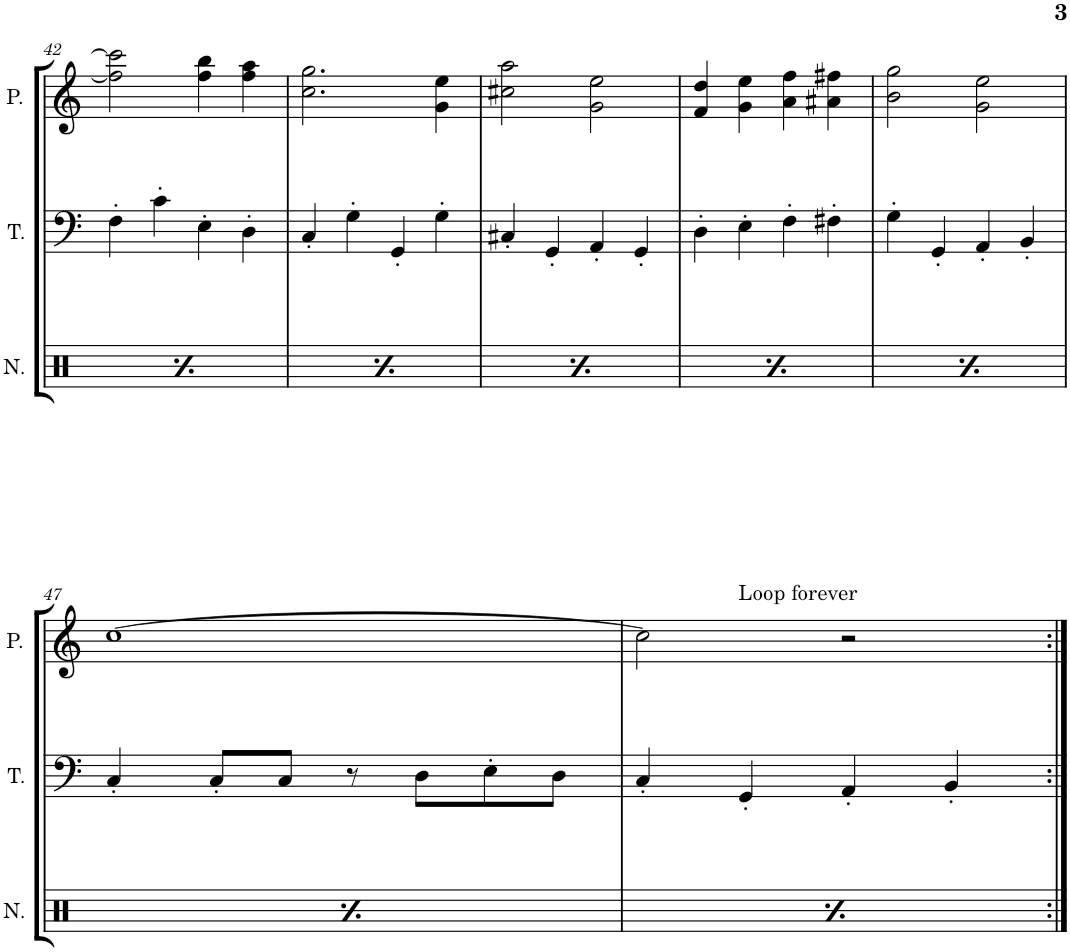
**kern	**kern	**kern
*part3	*part2	*part1
*staff3	*staff2	*staff1
*I"Noise	*I"Triangle	*I"Pulse
*I'N.	*I'T.	*I'P.
!!LO:PB:g=z
*clefX	*clefF4	*clefG2
*k[]	*k[]	*k[]
*M2/2	*M2/2	*M2/2
*met(c|)	*met(c|)	*met(c|)
=42	=42	=42
4r	4F'\	2ff\] 2ccc\]
8Rgg/L	4c'\	.
8Rgg/J	.	.
4r	4E'\	4ff\ 4bb\
4Rgg/	4D'\	4ff\ 4aa\
=43	=43	=43
4r	4C'/	2.cc\ 2.gg\
8Rgg/L	4G'\	.
8Rgg/J	.	.
4r	4GG'/	.
4Rgg/	4G'\	4g\ 4ee\
=44	=44	=44
4r	4C#X'/	2cc#X\ 2aa\
8Rgg/L	4GG'/	.
8Rgg/J	.	.
4r	4AA'/	2g\ 2ee\
4Rgg/	4GG'/	.
=45	=45	=45
4r	4D'\	4f/ 4dd/
8Rgg/L	4E'\	4g\ 4ee\
8Rgg/J	.	.
4r	4F'\	4a\ 4ff\
4Rgg/	4F#X'\	4a#X\ 4ff#X\
=46	=46	=46
4r	4G'\	2b\ 2gg\
8Rgg/L	4GG'/	.
8Rgg/J	.	.
4r	4AA'/	2g\ 2ee\
4Rgg/	4BB'/	.
!!LO:LB:g=z
=47	=47	=47
4r	4C'/	[1cc
8Rgg/L	8C'/L	.
8Rgg/J	8C/J	.
4r	8r	.
.	8D\L	.
4Rgg/	8E'\	.
.	8D\J	.
=48	=48	=48
*	*	*^
4r	4C'/	2cc\]	4ryy
!	!	!	!LO:TX:a:t=Loop forever
8Rgg/L	4GG'/	.	2.ryy
8Rgg/J	.	.	.
4r	4AA'/	2r	.
4Rgg/	4BB'/	.	.
*	*	*v	*v
=:|!	=:|!	=:|!
*-	*-	*-
